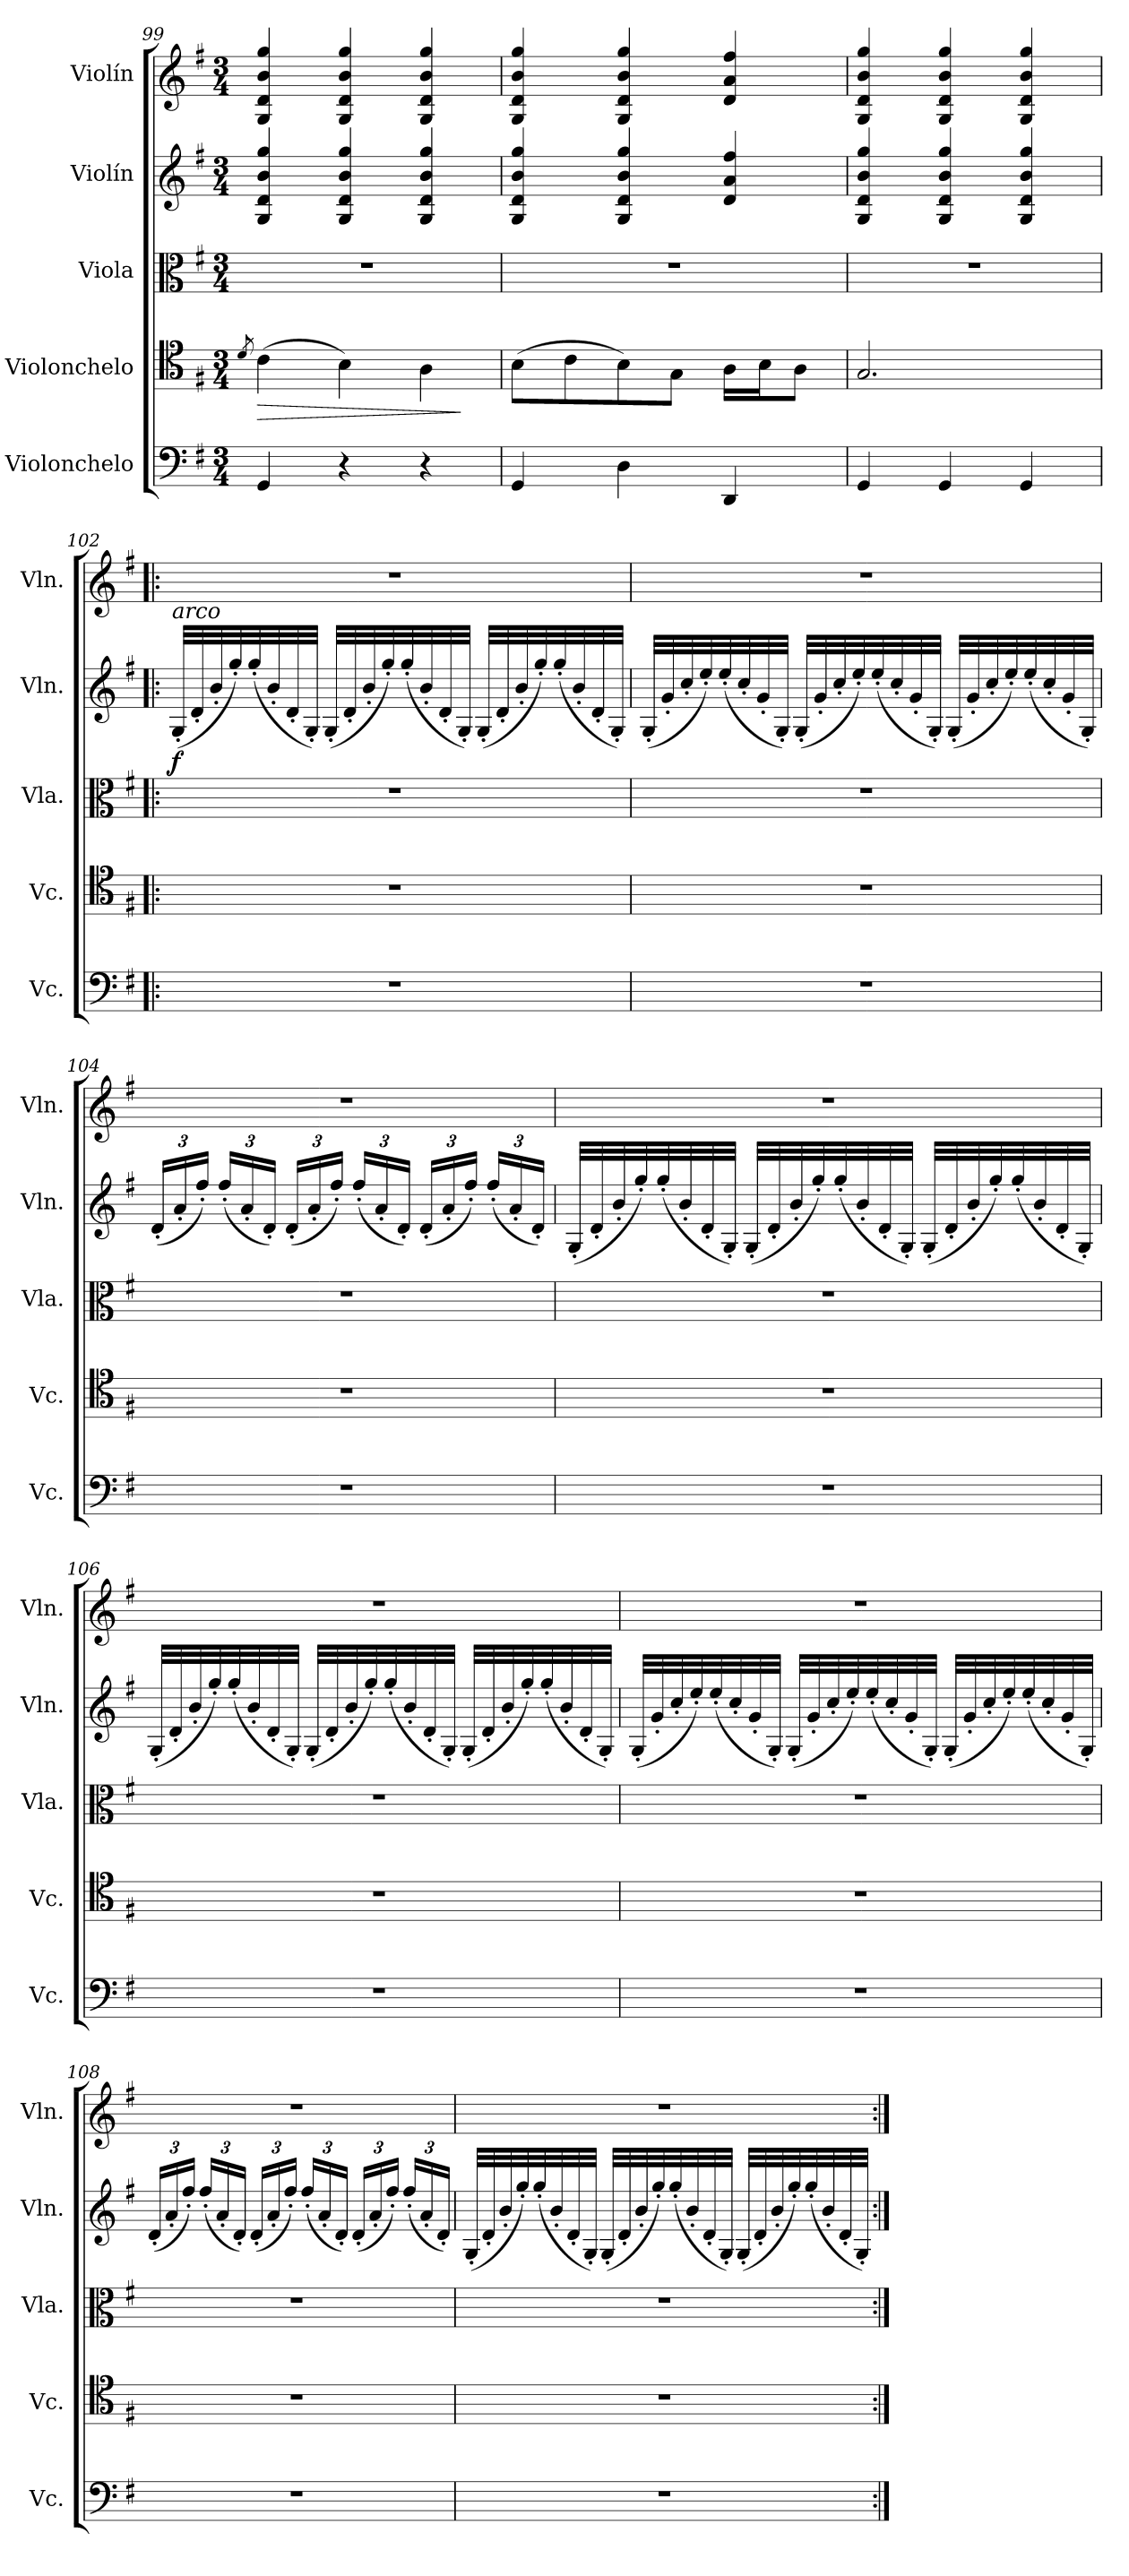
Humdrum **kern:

**kern	**kern	**dynam	**kern	**kern	**dynam	**kern
*part5	*part4	*part4	*part3	*part2	*part2	*part1
*staff5	*staff4	*staff4	*staff3	*staff2	*staff2	*staff1
*I"Violonchelo	*I"Violonchelo	*	*I"Viola	*I"Violín	*	*I"Violín
*I'Vc.	*I'Vc.	*	*I'Vla.	*I'Vln.	*	*I'Vln.
*clefF4	*clefC4	*	*clefC3	*clefG2	*	*clefG2
*k[f#]	*k[f#]	*	*k[f#]	*k[f#]	*	*k[f#]
*M3/4	*M3/4	*	*M3/4	*M3/4	*	*M3/4
=99	=99	=99	=99	=99	=99	=99
.	8qd/	.	.	.	.	.
!	!	!LO:HP:b	!	!	!	!
4GG/	(4c\	>	2.r	4G/ 4d/ 4b/ 4gg/	.	4G/ 4d/ 4b/ 4gg/
4r	4B\)	.	.	4G/ 4d/ 4b/ 4gg/	.	4G/ 4d/ 4b/ 4gg/
4r	4A\	.	.	4G/ 4d/ 4b/ 4gg/	.	4G/ 4d/ 4b/ 4gg/
.	.	]	.	.	.	.
=100	=100	=100	=100	=100	=100	=100
4GG/	(8B\L	.	2.r	4G/ 4d/ 4b/ 4gg/	.	4G/ 4d/ 4b/ 4gg/
.	8c\	.	.	.	.	.
4D\	8B\)	.	.	4G/ 4d/ 4b/ 4gg/	.	4G/ 4d/ 4b/ 4gg/
.	8G\J	.	.	.	.	.
4DD/	16A\LL	.	.	4d/ 4a/ 4ff#/	.	4d/ 4a/ 4ff#/
.	16B\J	.	.	.	.	.
.	8A\J	.	.	.	.	.
=101	=101	=101	=101	=101	=101	=101
4GG/	2.G/	.	2.r	4G/ 4d/ 4b/ 4gg/	.	4G/ 4d/ 4b/ 4gg/
4GG/	.	.	.	4G/ 4d/ 4b/ 4gg/	.	4G/ 4d/ 4b/ 4gg/
4GG/	.	.	.	4G/ 4d/ 4b/ 4gg/	.	4G/ 4d/ 4b/ 4gg/
!!LO:LB:g=z
=102!|:	=102!|:	=102!|:	=102!|:	=102!|:	=102!|:	=102!|:
!	!	!	!	!LO:TX:a:i:t=arco	!	!
!	!	!	!	!	!LO:DY:b	!
2.r	2.r	.	2.r	(32G'/LLL	f	2.r
.	.	.	.	32d'/	.	.
.	.	.	.	32b'/	.	.
.	.	.	.	32gg'/)	.	.
.	.	.	.	(32gg'/	.	.
.	.	.	.	32b'/	.	.
.	.	.	.	32d'/	.	.
.	.	.	.	32G'/JJJ)	.	.
.	.	.	.	(32G'/LLL	.	.
.	.	.	.	32d'/	.	.
.	.	.	.	32b'/	.	.
.	.	.	.	32gg'/)	.	.
.	.	.	.	(32gg'/	.	.
.	.	.	.	32b'/	.	.
.	.	.	.	32d'/	.	.
.	.	.	.	32G'/JJJ)	.	.
.	.	.	.	(32G'/LLL	.	.
.	.	.	.	32d'/	.	.
.	.	.	.	32b'/	.	.
.	.	.	.	32gg'/)	.	.
.	.	.	.	(32gg'/	.	.
.	.	.	.	32b'/	.	.
.	.	.	.	32d'/	.	.
.	.	.	.	32G'/JJJ)	.	.
!!LO:PB:g=z
=103	=103	=103	=103	=103	=103	=103
2.r	2.r	.	2.r	(32G'/LLL	.	2.r
.	.	.	.	32g'/	.	.
.	.	.	.	32cc'/	.	.
.	.	.	.	32ee'/)	.	.
.	.	.	.	(32ee'/	.	.
.	.	.	.	32cc'/	.	.
.	.	.	.	32g'/	.	.
.	.	.	.	32G'/JJJ)	.	.
.	.	.	.	(32G'/LLL	.	.
.	.	.	.	32g'/	.	.
.	.	.	.	32cc'/	.	.
.	.	.	.	32ee'/)	.	.
.	.	.	.	(32ee'/	.	.
.	.	.	.	32cc'/	.	.
.	.	.	.	32g'/	.	.
.	.	.	.	32G'/JJJ)	.	.
.	.	.	.	(32G'/LLL	.	.
.	.	.	.	32g'/	.	.
.	.	.	.	32cc'/	.	.
.	.	.	.	32ee'/)	.	.
.	.	.	.	(32ee'/	.	.
.	.	.	.	32cc'/	.	.
.	.	.	.	32g'/	.	.
.	.	.	.	32G'/JJJ)	.	.
=104	=104	=104	=104	=104	=104	=104
*	*	*	*	*Xbrackettup	*	*
2.r	2.r	.	2.r	(24d'/LL	.	2.r
.	.	.	.	24a'/	.	.
.	.	.	.	24ff#'/JJ)	.	.
.	.	.	.	(24ff#'/LL	.	.
.	.	.	.	24a'/	.	.
.	.	.	.	24d'/JJ)	.	.
.	.	.	.	(24d'/LL	.	.
.	.	.	.	24a'/	.	.
.	.	.	.	24ff#'/JJ)	.	.
.	.	.	.	(24ff#'/LL	.	.
.	.	.	.	24a'/	.	.
.	.	.	.	24d'/JJ)	.	.
.	.	.	.	(24d'/LL	.	.
.	.	.	.	24a'/	.	.
.	.	.	.	24ff#'/JJ)	.	.
.	.	.	.	(24ff#'/LL	.	.
.	.	.	.	24a'/	.	.
.	.	.	.	24d'/JJ)	.	.
!!LO:LB:g=z
=105	=105	=105	=105	=105	=105	=105
2.r	2.r	.	2.r	(32G'/LLL	.	2.r
.	.	.	.	32d'/	.	.
.	.	.	.	32b'/	.	.
.	.	.	.	32gg'/)	.	.
.	.	.	.	(32gg'/	.	.
.	.	.	.	32b'/	.	.
.	.	.	.	32d'/	.	.
.	.	.	.	32G'/JJJ)	.	.
.	.	.	.	(32G'/LLL	.	.
.	.	.	.	32d'/	.	.
.	.	.	.	32b'/	.	.
.	.	.	.	32gg'/)	.	.
.	.	.	.	(32gg'/	.	.
.	.	.	.	32b'/	.	.
.	.	.	.	32d'/	.	.
.	.	.	.	32G'/JJJ)	.	.
.	.	.	.	(32G'/LLL	.	.
.	.	.	.	32d'/	.	.
.	.	.	.	32b'/	.	.
.	.	.	.	32gg'/)	.	.
.	.	.	.	(32gg'/	.	.
.	.	.	.	32b'/	.	.
.	.	.	.	32d'/	.	.
.	.	.	.	32G'/JJJ)	.	.
!!LO:PB:g=z
=106	=106	=106	=106	=106	=106	=106
2.r	2.r	.	2.r	(32G'/LLL	.	2.r
.	.	.	.	32d'/	.	.
.	.	.	.	32b'/	.	.
.	.	.	.	32gg'/)	.	.
.	.	.	.	(32gg'/	.	.
.	.	.	.	32b'/	.	.
.	.	.	.	32d'/	.	.
.	.	.	.	32G'/JJJ)	.	.
.	.	.	.	(32G'/LLL	.	.
.	.	.	.	32d'/	.	.
.	.	.	.	32b'/	.	.
.	.	.	.	32gg'/)	.	.
.	.	.	.	(32gg'/	.	.
.	.	.	.	32b'/	.	.
.	.	.	.	32d'/	.	.
.	.	.	.	32G'/JJJ)	.	.
.	.	.	.	(32G'/LLL	.	.
.	.	.	.	32d'/	.	.
.	.	.	.	32b'/	.	.
.	.	.	.	32gg'/)	.	.
.	.	.	.	(32gg'/	.	.
.	.	.	.	32b'/	.	.
.	.	.	.	32d'/	.	.
.	.	.	.	32G'/JJJ)	.	.
!!LO:LB:g=z
=107	=107	=107	=107	=107	=107	=107
2.r	2.r	.	2.r	(32G'/LLL	.	2.r
.	.	.	.	32g'/	.	.
.	.	.	.	32cc'/	.	.
.	.	.	.	32ee'/)	.	.
.	.	.	.	(32ee'/	.	.
.	.	.	.	32cc'/	.	.
.	.	.	.	32g'/	.	.
.	.	.	.	32G'/JJJ)	.	.
.	.	.	.	(32G'/LLL	.	.
.	.	.	.	32g'/	.	.
.	.	.	.	32cc'/	.	.
.	.	.	.	32ee'/)	.	.
.	.	.	.	(32ee'/	.	.
.	.	.	.	32cc'/	.	.
.	.	.	.	32g'/	.	.
.	.	.	.	32G'/JJJ)	.	.
.	.	.	.	(32G'/LLL	.	.
.	.	.	.	32g'/	.	.
.	.	.	.	32cc'/	.	.
.	.	.	.	32ee'/)	.	.
.	.	.	.	(32ee'/	.	.
.	.	.	.	32cc'/	.	.
.	.	.	.	32g'/	.	.
.	.	.	.	32G'/JJJ)	.	.
=108	=108	=108	=108	=108	=108	=108
2.r	2.r	.	2.r	(24d'/LL	.	2.r
.	.	.	.	24a'/	.	.
.	.	.	.	24ff#'/JJ)	.	.
.	.	.	.	(24ff#'/LL	.	.
.	.	.	.	24a'/	.	.
.	.	.	.	24d'/JJ)	.	.
.	.	.	.	(24d'/LL	.	.
.	.	.	.	24a'/	.	.
.	.	.	.	24ff#'/JJ)	.	.
.	.	.	.	(24ff#'/LL	.	.
.	.	.	.	24a'/	.	.
.	.	.	.	24d'/JJ)	.	.
.	.	.	.	(24d'/LL	.	.
.	.	.	.	24a'/	.	.
.	.	.	.	24ff#'/JJ)	.	.
.	.	.	.	(24ff#'/LL	.	.
.	.	.	.	24a'/	.	.
.	.	.	.	24d'/JJ)	.	.
!!LO:PB:g=z
=109	=109	=109	=109	=109	=109	=109
2.r	2.r	.	2.r	(32G'/LLL	.	2.r
.	.	.	.	32d'/	.	.
.	.	.	.	32b'/	.	.
.	.	.	.	32gg'/)	.	.
.	.	.	.	(32gg'/	.	.
.	.	.	.	32b'/	.	.
.	.	.	.	32d'/	.	.
.	.	.	.	32G'/JJJ)	.	.
.	.	.	.	(32G'/LLL	.	.
.	.	.	.	32d'/	.	.
.	.	.	.	32b'/	.	.
.	.	.	.	32gg'/)	.	.
.	.	.	.	(32gg'/	.	.
.	.	.	.	32b'/	.	.
.	.	.	.	32d'/	.	.
.	.	.	.	32G'/JJJ)	.	.
.	.	.	.	(32G'/LLL	.	.
.	.	.	.	32d'/	.	.
.	.	.	.	32b'/	.	.
.	.	.	.	32gg'/)	.	.
.	.	.	.	(32gg'/	.	.
.	.	.	.	32b'/	.	.
.	.	.	.	32d'/	.	.
.	.	.	.	32G'/JJJ)	.	.
=:|!	=:|!	=:|!	=:|!	=:|!	=:|!	=:|!
*-	*-	*-	*-	*-	*-	*-
